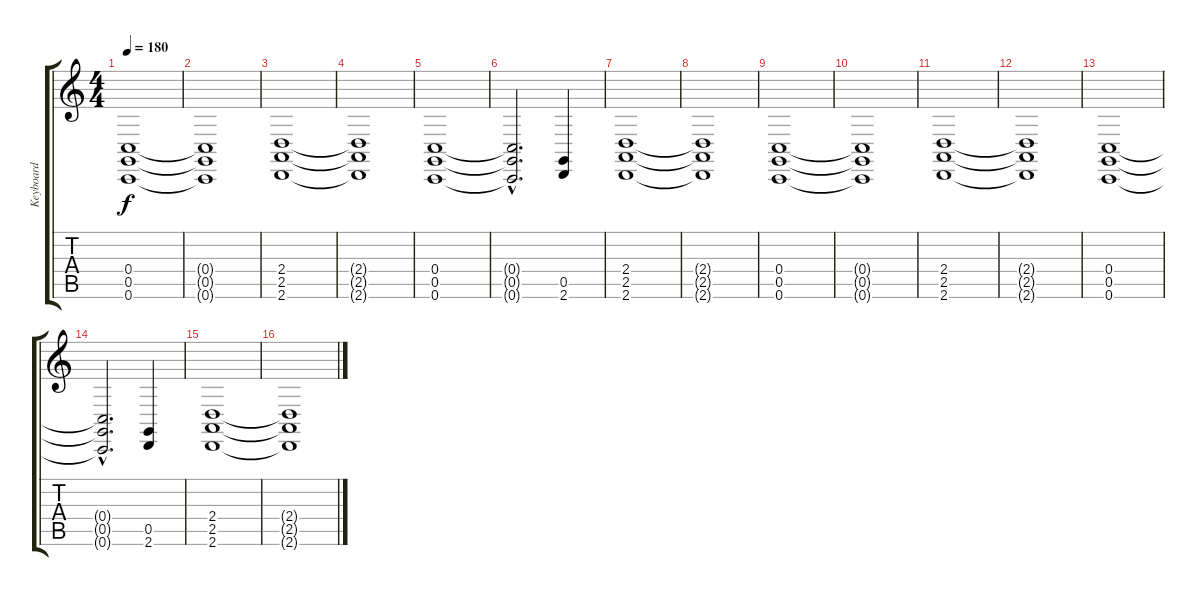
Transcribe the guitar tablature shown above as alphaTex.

\track ("Keyboard" "Keyboard") {instrument pad4choir}
\staff {score tabs}
\tuning (D4 A3 F3 C3 G2 C2) {hide}
\ts (4 4)
\tempo 180
\clef g2
\ks c
(0.4 0.5 0.6).1{dy f} |
(0.4{t} 0.5{t} 0.6{t}).1 |
(2.4 2.5 2.6).1 |
(2.4{t} 2.5{t} 2.6{t}).1 |
(0.4 0.5 0.6).1 |
(0.4{hac t} 0.5{hac t} 0.6{hac t}).2{d} (0.5 2.6).4 |
(2.4 2.5 2.6).1 |
(2.4{t} 2.5{t} 2.6{t}).1 |
(0.4 0.5 0.6).1 |
(0.4{t} 0.5{t} 0.6{t}).1 |
(2.4 2.5 2.6).1 |
(2.4{t} 2.5{t} 2.6{t}).1 |
(0.4 0.5 0.6).1 |
(0.4{hac t} 0.5{hac t} 0.6{hac t}).2{d} (0.5 2.6).4 |
(2.4 2.5 2.6).1 |
(2.4{t} 2.5{t} 2.6{t}).1
